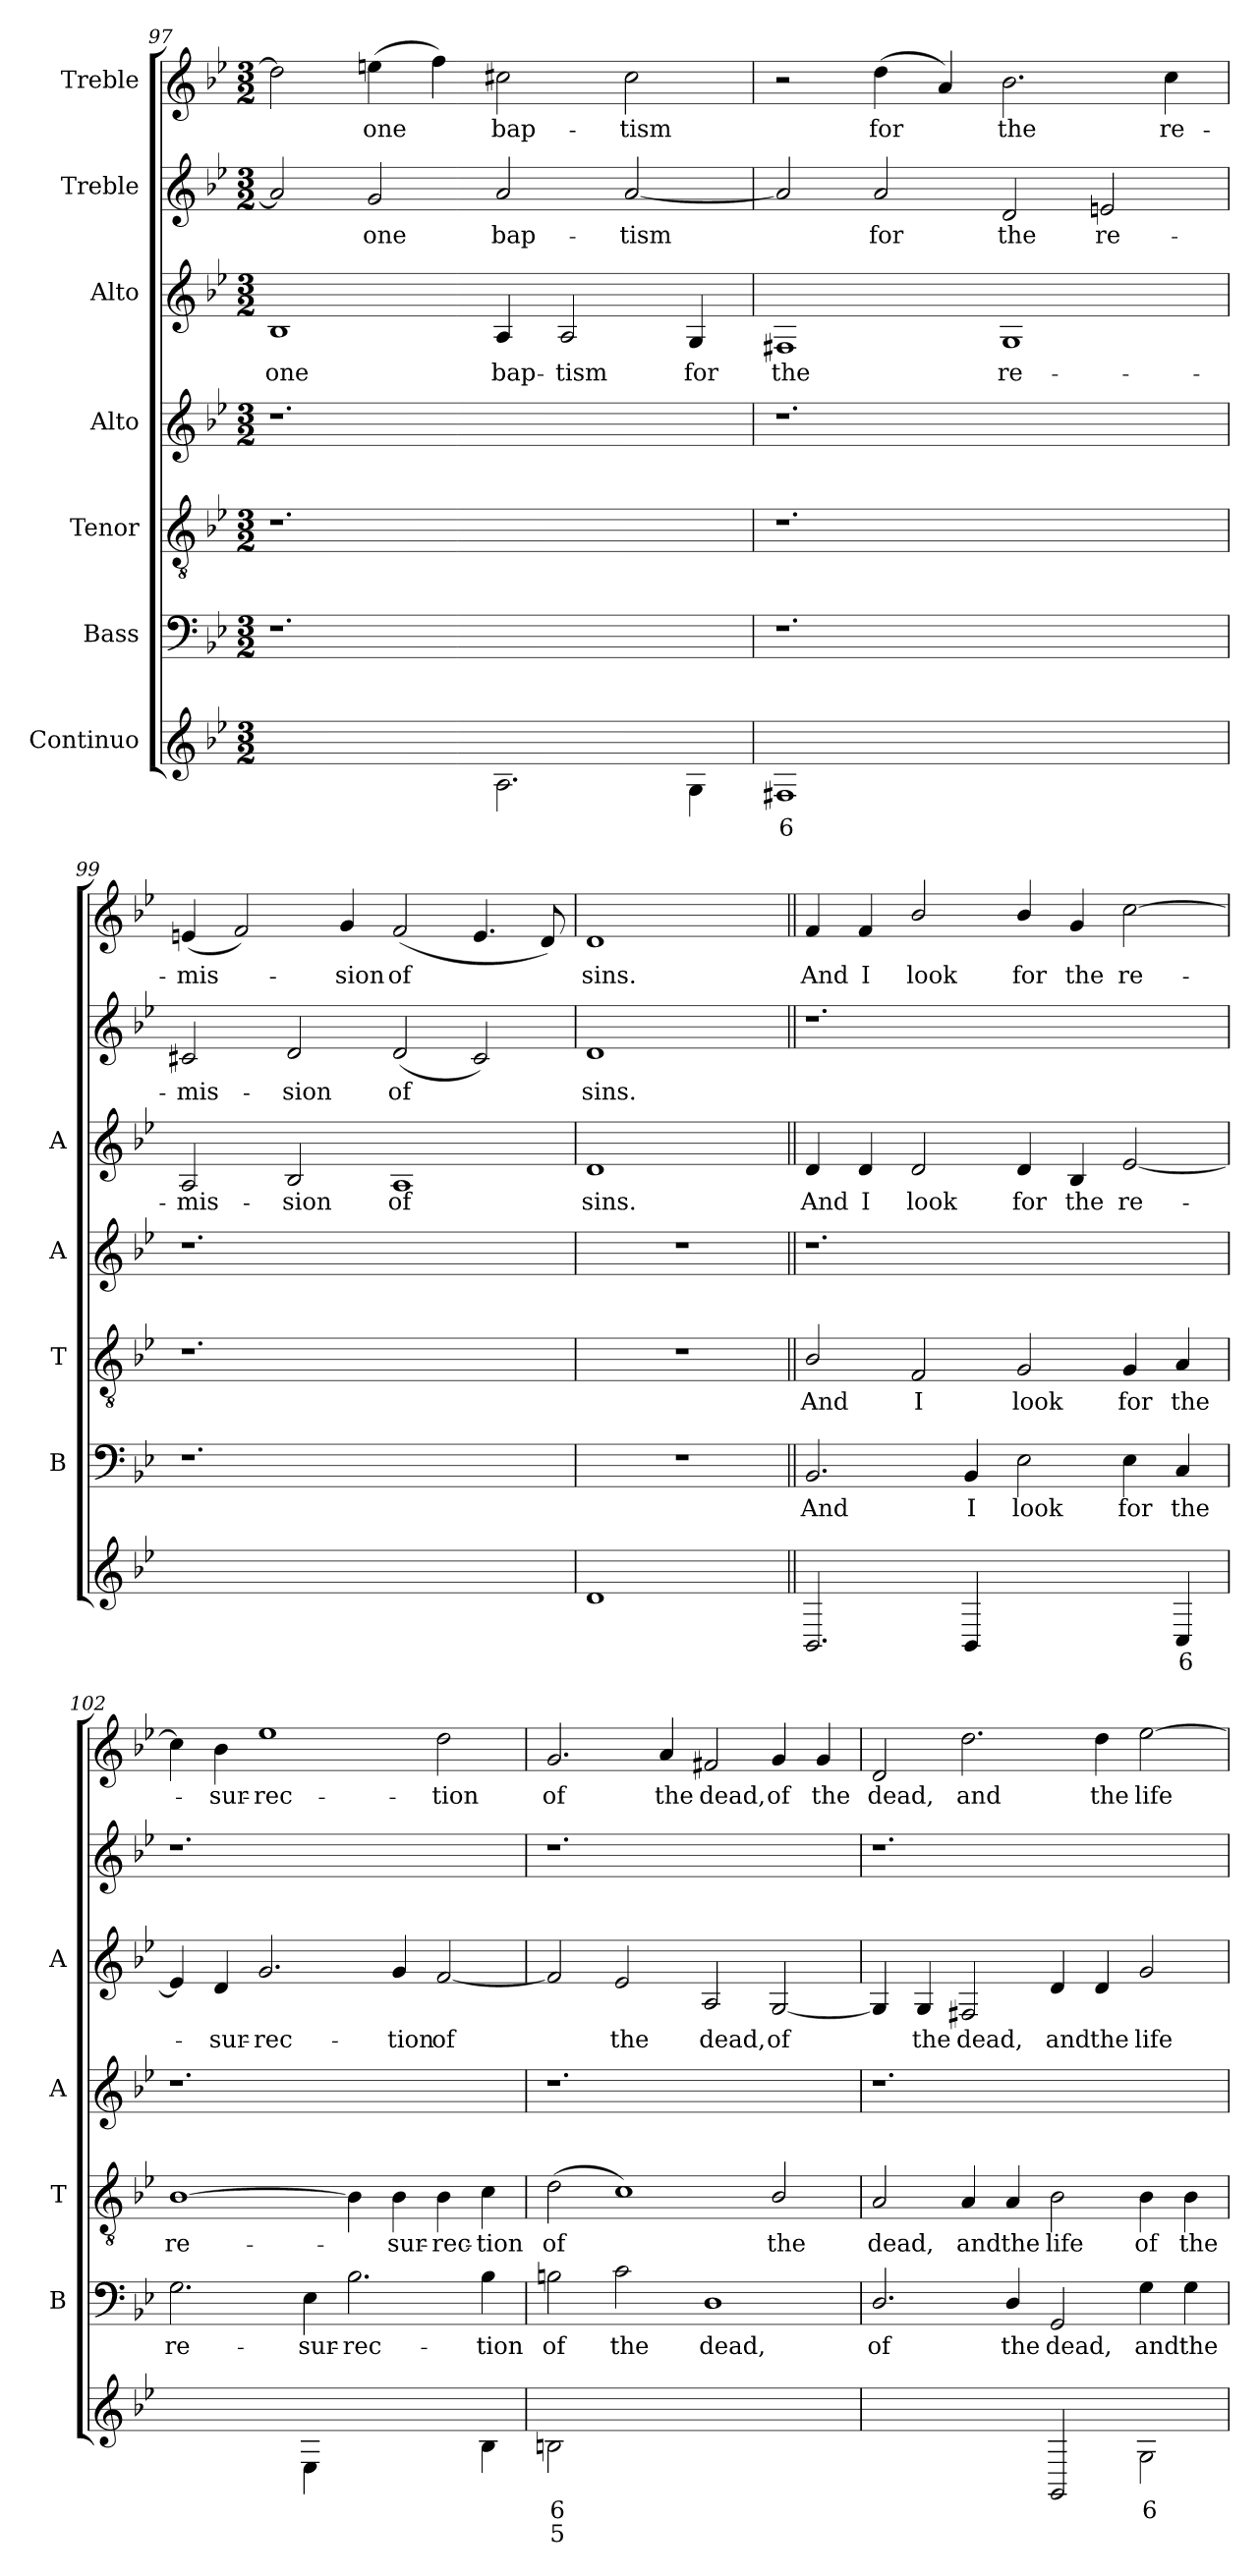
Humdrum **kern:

**kern	**text	**text	**text	**kern	**text	**kern	**text	**kern	**kern	**text	**kern	**text	**kern	**text
*part7	*part7	*part7	*part7	*part6	*part6	*part5	*part5	*part4	*part3	*part3	*part2	*part2	*part1	*part1
*staff7	*staff7	*staff7	*staff7	*staff6	*staff6	*staff5	*staff5	*staff4	*staff3	*staff3	*staff2	*staff2	*staff1	*staff1
*I"Continuo	*	*	*	*I"Bass	*	*I"Tenor	*	*I"Alto	*I"Alto	*	*I"Treble	*	*I"Treble	*
*	*	*	*	*I'B	*	*I'T	*	*I'A	*I'A	*	*	*	*	*
*clefG2	*	*	*	*clefF4	*	*clefGv2	*	*clefG2	*clefG2	*	*clefG2	*	*clefG2	*
*k[b-e-]	*	*	*	*k[b-e-]	*	*k[b-e-]	*	*k[b-e-]	*k[b-e-]	*	*k[b-e-]	*	*k[b-e-]	*
*B-:	*	*	*	*B-:	*	*B-:	*	*B-:	*B-:	*	*B-:	*	*B-:	*
*M3/2	*	*	*	*M3/2	*	*M3/2	*	*M3/2	*M3/2	*	*M3/2	*	*M3/2	*
=97	=97	=97	=97	=97	=97	=97	=97	=97	=97	=97	=97	=97	=97	=97
!	!LO:LY:b	!LO:LY:b	!	!	!	!	!	!	!	!LO:LY:b	!	!	!	!
[2B-\yy	7	3	.	1.r	.	1.r	.	1.r	1B-	one	2a/]	.	2dd\]	.
!	!LO:LY:b	!LO:LY:b	!	!	!	!	!	!	!	!	!	!LO:LY:b	!	!LO:LY:b
2B-\yy]	6	4	.	.	.	.	.	.	.	.	2g/	one	(>4een\	one
.	.	.	.	.	.	.	.	.	.	.	.	.	4ff\)	.
!	!	!	!	!	!	!	!	!	!	!LO:LY:b	!	!LO:LY:b	!	!LO:LY:b
2.A\	.	.	.	.	.	.	.	.	4A/	bap-	2a/	bap-	2cc#X\	bap-
!	!	!	!	!	!	!	!	!	!	!LO:LY:b	!	!	!	!
.	.	.	.	.	.	.	.	.	2A/	-tism	.	.	.	.
!	!	!	!	!	!	!	!	!	!	!	!	!LO:LY:b	!	!LO:LY:b
.	.	.	.	2ryy	.	2ryy	.	2ryy	.	.	[2a/	-tism	2cc#\	-tism
!	!	!	!	!	!	!	!	!	!	!LO:LY:b	!	!	!	!
4G\	.	.	.	.	.	.	.	.	4G/	for	.	.	.	.
=98	=98	=98	=98	=98	=98	=98	=98	=98	=98	=98	=98	=98	=98	=98
!	!LO:LY:b	!	!	!	!	!	!	!	!	!LO:LY:b	!	!	!	!
1F#X	6	.	.	1.r	.	1.r	.	1.r	1F#X	the	2a/]	.	2r	.
!	!	!	!	!	!	!	!	!	!	!	!	!LO:LY:b	!	!LO:LY:b
.	.	.	.	.	.	.	.	.	.	.	2a/	for	(<4dd\	for
.	.	.	.	.	.	.	.	.	.	.	.	.	4a/)	.
!	!LO:LY:b	!	!	!	!	!	!	!	!	!LO:LY:b	!	!LO:LY:b	!	!LO:LY:b
[2G\yy	5	.	.	.	.	.	.	.	1G	re-	2d/	the	2.b-\	the
!	!LO:LY:b	!	!	!	!	!	!	!	!	!	!	!LO:LY:b	!	!
2G\yy]	6	.	.	2ryy	.	2ryy	.	2ryy	.	.	2en/	re-	.	.
!	!	!	!	!	!	!	!	!	!	!	!	!	!	!LO:LY:b
.	.	.	.	.	.	.	.	.	.	.	.	.	4cc\	re-
=99	=99	=99	=99	=99	=99	=99	=99	=99	=99	=99	=99	=99	=99	=99
!	!LO:LY:b	!LO:LY:b	!	!	!	!	!	!	!	!LO:LY:b	!	!LO:LY:b	!	!LO:LY:b
[4A\yy	5	3	.	1.r	.	1.r	.	1.r	2A/	-mis-	2c#X/	-mis-	(<4en/	-mis-
!	!LO:LY:b	!	!	!	!	!	!	!	!	!	!	!	!	!
4A\yy]	6	.	.	.	.	.	.	.	.	.	.	.	2f/)	.
!	!LO:LY:b	!LO:LY:b	!	!	!	!	!	!	!	!LO:LY:b	!	!LO:LY:b	!	!
[4B-\yy	5	3	.	.	.	.	.	.	2B-/	-sion	2d/	-sion	.	.
!	!LO:LY:b	!	!	!	!	!	!	!	!	!	!	!	!	!LO:LY:b
4B-\yy]	6	.	.	.	.	.	.	.	.	.	.	.	4g/	sion
!	!LO:LY:b	!LO:LY:b	!	!	!	!	!	!	!	!LO:LY:b	!	!LO:LY:b	!	!LO:LY:b
[2A\yy	6	4	.	.	.	.	.	.	1A	of	(<2d/	of	(<2f/	of
!	!LO:LY:b	!LO:LY:b	!	!	!	!	!	!	!	!	!	!	!	!
2A\yy]	5	3	.	2ryy	.	2ryy	.	2ryy	.	.	2c#/)	.	4.e/	.
.	.	.	.	.	.	.	.	.	.	.	.	.	8d/)	.
=100	=100	=100	=100	=100	=100	=100	=100	=100	=100	=100	=100	=100	=100	=100
!	!	!	!	!	!	!	!	!	!	!LO:LY:b	!	!LO:LY:b	!	!LO:LY:b
1d	.	.	.	1.r	.	1.r	.	1.r	1d	sins.	1d	sins.	1d	sins.
2ryy	.	.	.	.	.	.	.	.	2ryy	.	2ryy	.	2ryy	.
!!LO:PB:g=z
=101||	=101||	=101||	=101||	=101||	=101||	=101||	=101||	=101||	=101||	=101||	=101||	=101||	=101||	=101||
!	!	!	!	!	!LO:LY:b	!	!LO:LY:b	!	!	!LO:LY:b	!	!	!	!LO:LY:b
2.BB-/	.	.	.	2.BB-/	And	2B-/	And	1.r	4d/	And	1.r	.	4f/	And
!	!	!	!	!	!	!	!	!	!	!LO:LY:b	!	!	!	!LO:LY:b
.	.	.	.	.	.	.	.	.	4d/	I	.	.	4f/	I
!	!	!	!	!	!	!	!LO:LY:b	!	!	!LO:LY:b	!	!	!	!LO:LY:b
.	.	.	.	.	.	2F/	I	.	2d/	look	.	.	2b-/	look
!	!	!	!	!	!LO:LY:b	!	!	!	!	!	!	!	!	!
4BB-/	.	.	.	4BB-/	I	.	.	.	.	.	.	.	.	.
!	!LO:LY:b	!	!	!	!LO:LY:b	!	!LO:LY:b	!	!	!LO:LY:b	!	!	!	!LO:LY:b
[2E-\yy	7	.	.	2E-\	look	2G/	look	.	4d/	for	.	.	4b-/	for
!	!	!	!	!	!	!	!	!	!	!LO:LY:b	!	!	!	!LO:LY:b
.	.	.	.	.	.	.	.	.	4B-/	the	.	.	4g/	the
!	!LO:LY:b	!	!	!	!LO:LY:b	!	!LO:LY:b	!	!	!LO:LY:b	!	!	!	!LO:LY:b
4E-\yy]	6	.	.	4E-\	for	4G/	for	2ryy	[2e-/	re-	2ryy	.	[2cc\	re-
!	!LO:LY:b	!	!	!	!LO:LY:b	!	!LO:LY:b	!	!	!	!	!	!	!
4C/	6	.	.	4C/	the	4A/	the	.	.	.	.	.	.	.
=102	=102	=102	=102	=102	=102	=102	=102	=102	=102	=102	=102	=102	=102	=102
!	!LO:LY:b	!LO:LY:b	!LO:LY:b	!	!LO:LY:b	!	!LO:LY:b	!	!	!	!	!	!	!
[4G\yy	6	4	3	2.G\	re-	[1B-	re-	1.r	4e-/]	.	1.r	.	4cc\]	.
!	!LO:LY:b	!LO:LY:b	!	!	!	!	!	!	!	!LO:LY:b	!	!	!	!LO:LY:b
4G\yy]	5	3	.	.	.	.	.	.	4d/	sur-	.	.	4b-\	sur-
!	!LO:LY:b	!	!	!	!	!	!	!	!	!LO:LY:b	!	!	!	!LO:LY:b
4G\yy	6	.	.	.	.	.	.	.	2.g/	-rec-	.	.	1ee-	-rec-
!	!	!	!	!	!LO:LY:b	!	!	!	!	!	!	!	!	!
4E-\	.	.	.	4E-\	-sur-	.	.	.	.	.	.	.	.	.
!	!LO:LY:b	!LO:LY:b	!	!	!LO:LY:b	!	!	!	!	!	!	!	!	!
[2B-\yy	6	4	.	2.B-\	-rec-	4B-\]	.	.	.	.	.	.	.	.
!	!	!	!	!	!	!	!LO:LY:b	!	!	!LO:LY:b	!	!	!	!
.	.	.	.	.	.	4B-\	sur-	.	4g/	-tion	.	.	.	.
!	!LO:LY:b	!LO:LY:b	!	!	!	!	!LO:LY:b	!	!	!LO:LY:b	!	!	!	!LO:LY:b
4B-\yy]	5	3	.	.	.	4B-\	-rec-	2ryy	[2f/	of	2ryy	.	2dd\	-tion
!	!	!	!	!	!LO:LY:b	!	!LO:LY:b	!	!	!	!	!	!	!
4B-\	.	.	.	4B-\	-tion	4c\	-tion	.	.	.	.	.	.	.
=103	=103	=103	=103	=103	=103	=103	=103	=103	=103	=103	=103	=103	=103	=103
!	!LO:LY:b	!LO:LY:b	!	!	!LO:LY:b	!	!LO:LY:b	!	!	!	!	!	!	!LO:LY:b
2Bn\	6	5	.	2Bn\	of	(>2d\	of	1.r	2f/]	.	1.r	.	2.g/	of
!	!LO:LY:b	!	!	!	!LO:LY:b	!	!	!	!	!LO:LY:b	!	!	!	!
[4c\yy	5	.	.	2c\	the	1c)	.	.	2e-/	the	.	.	.	.
!	!LO:LY:b	!	!	!	!	!	!	!	!	!	!	!	!	!LO:LY:b
4c\yy]	6	.	.	.	.	.	.	.	.	.	.	.	4a/	the
!	!LO:LY:b	!LO:LY:b	!	!	!LO:LY:b	!	!	!	!	!LO:LY:b	!	!	!	!LO:LY:b
(>[2D\yy	7	3	.	1D	dead,	.	.	.	2A/	dead,	.	.	2f#X/	dead,
!	!LO:LY:b	!LO:LY:b	!	!	!	!	!LO:LY:b	!	!	!LO:LY:b	!	!	!	!LO:LY:b
2D\yy]	6	4	.	.	.	2B-/	the	2ryy	[2G/	of	2ryy	.	4g/	of
!	!	!	!	!	!	!	!	!	!	!	!	!	!	!LO:LY:b
.	.	.	.	.	.	.	.	.	.	.	.	.	4g/	the
!!LO:LB:g=z
=104	=104	=104	=104	=104	=104	=104	=104	=104	=104	=104	=104	=104	=104	=104
!	!LO:LY:b	!LO:LY:b	!	!	!LO:LY:b	!	!LO:LY:b	!	!	!	!	!	!	!LO:LY:b
2D\yy)	5	4	.	2.D/	of	2A/	dead,	1.r	4G/]	.	1.r	.	2d/	dead,
!	!	!	!	!	!	!	!	!	!	!LO:LY:b	!	!	!	!
.	.	.	.	.	.	.	.	.	4G/	the	.	.	.	.
!	!	!LO:LY:b	!	!	!	!	!LO:LY:b	!	!	!LO:LY:b	!	!	!	!LO:LY:b
2D\yy	.	3	.	.	.	4A/	and	.	2F#X/	dead,	.	.	2.dd\	and
!	!	!	!	!	!LO:LY:b	!	!LO:LY:b	!	!	!	!	!	!	!
.	.	.	.	4D/	the	4A/	the	.	.	.	.	.	.	.
!	!	!	!	!	!LO:LY:b	!	!LO:LY:b	!	!	!LO:LY:b	!	!	!	!
2GG/	.	.	.	2GG/	dead,	2B-\	life	.	4d/	and	.	.	.	.
!	!	!	!	!	!	!	!	!	!	!LO:LY:b	!	!	!	!LO:LY:b
.	.	.	.	.	.	.	.	.	4d/	the	.	.	4dd\	the
!	!LO:LY:b	!	!	!	!LO:LY:b	!	!LO:LY:b	!	!	!LO:LY:b	!	!	!	!LO:LY:b
2G\	6	.	.	4G\	and	4B-\	of	2ryy	2g/	life	2ryy	.	[2ee-\	life
!	!	!	!	!	!LO:LY:b	!	!LO:LY:b	!	!	!	!	!	!	!
.	.	.	.	4G\	the	4B-\	the	.	.	.	.	.	.	.
=	=	=	=	=	=	=	=	=	=	=	=	=	=	=
*-	*-	*-	*-	*-	*-	*-	*-	*-	*-	*-	*-	*-	*-	*-
